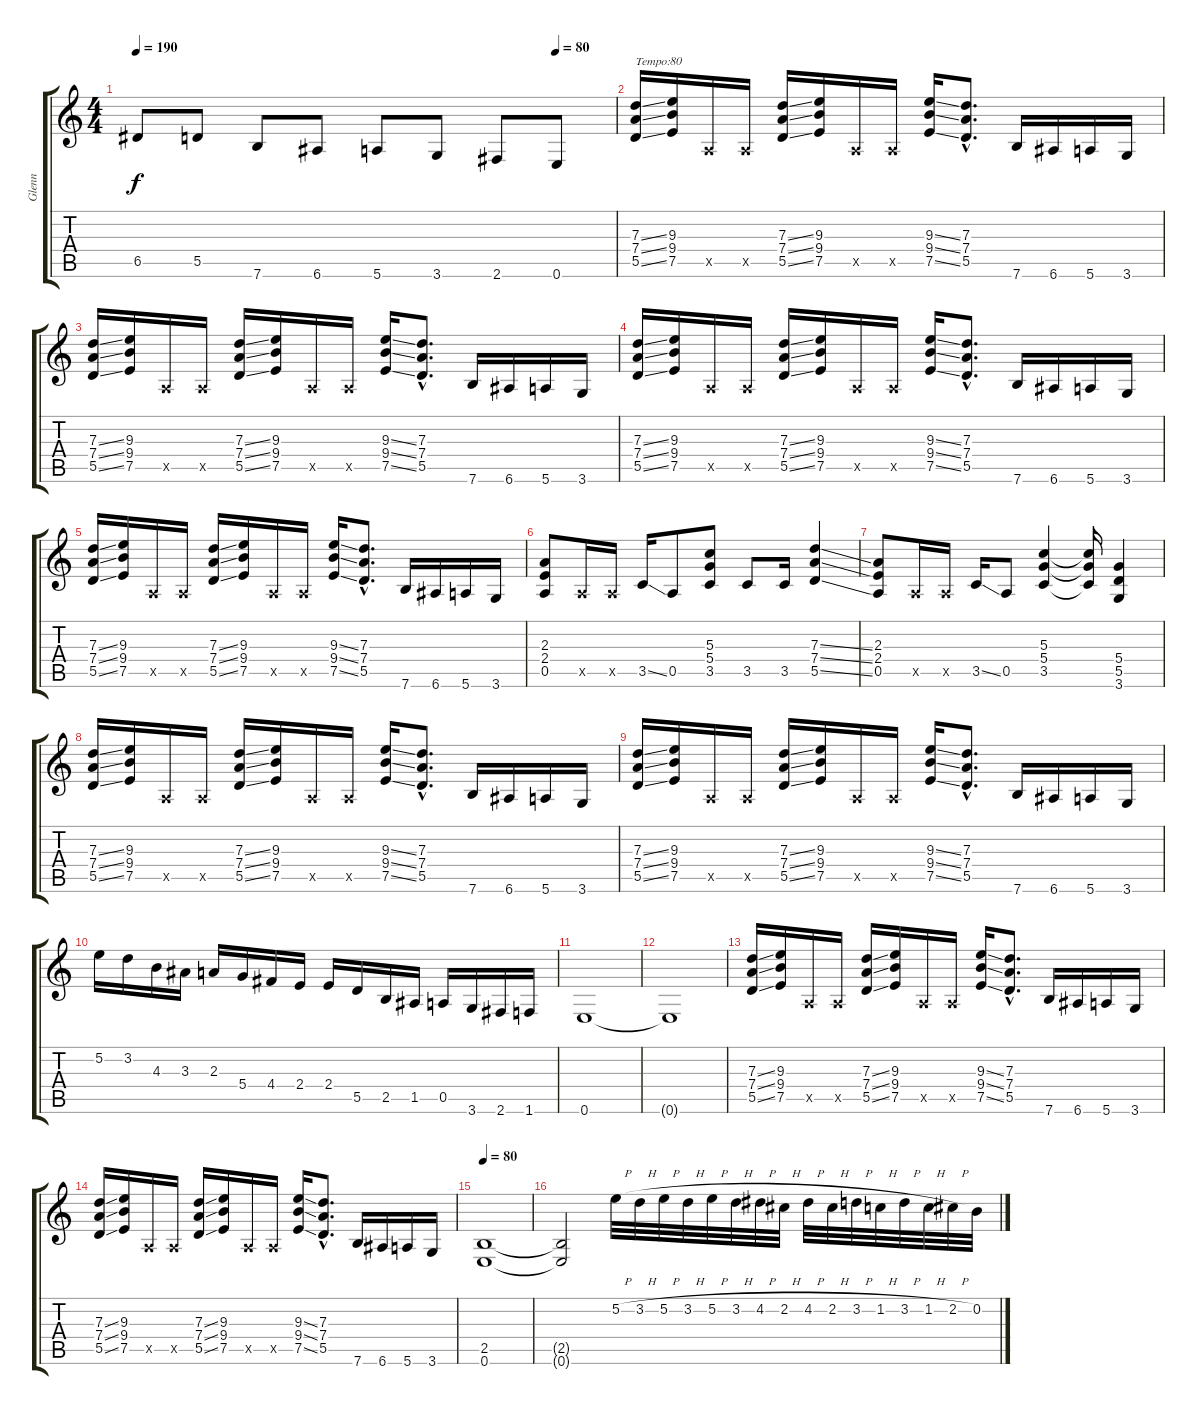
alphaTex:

\track ("Glenn" "Glenn") {instrument distortionguitar}
\staff {score tabs}
\tuning (E4 B3 G3 D3 A2 E2) {hide}
\ts (4 4)
\tempo 190
\tempo (80 0.875)
\clef g2
\ks c
6.5.8{dy f} 5.5.8 7.6.8 6.6.8 5.6.8 3.6.8 2.6.8 0.6.8 |
(7.3{ss} 7.4{ss} 5.5{ss}).16{txt "Tempo:80" instrument overdrivenguitar} (9.3 9.4 7.5).16 0.5{x}.16 0.5{x}.16 (7.3{ss} 7.4{ss} 5.5{ss}).16 (9.3 9.4 7.5).16 0.5{x}.16 0.5{x}.16 (9.3{ss} 9.4{ss} 7.5{ss}).16 (7.3{hac} 7.4{hac} 5.5{hac}).8{d} 7.6.16 6.6.16 5.6.16 3.6.16 |
(7.3{ss} 7.4{ss} 5.5{ss}).16 (9.3 9.4 7.5).16 0.5{x}.16 0.5{x}.16 (7.3{ss} 7.4{ss} 5.5{ss}).16 (9.3 9.4 7.5).16 0.5{x}.16 0.5{x}.16 (9.3{ss} 9.4{ss} 7.5{ss}).16 (7.3{hac} 7.4{hac} 5.5{hac}).8{d} 7.6.16 6.6.16 5.6.16 3.6.16 |
(7.3{ss} 7.4{ss} 5.5{ss}).16 (9.3 9.4 7.5).16 0.5{x}.16 0.5{x}.16 (7.3{ss} 7.4{ss} 5.5{ss}).16 (9.3 9.4 7.5).16 0.5{x}.16 0.5{x}.16 (9.3{ss} 9.4{ss} 7.5{ss}).16 (7.3{hac} 7.4{hac} 5.5{hac}).8{d} 7.6.16 6.6.16 5.6.16 3.6.16 |
(7.3{ss} 7.4{ss} 5.5{ss}).16 (9.3 9.4 7.5).16 0.5{x}.16 0.5{x}.16 (7.3{ss} 7.4{ss} 5.5{ss}).16 (9.3 9.4 7.5).16 0.5{x}.16 0.5{x}.16 (9.3{ss} 9.4{ss} 7.5{ss}).16 (7.3{hac} 7.4{hac} 5.5{hac}).8{d} 7.6.16 6.6.16 5.6.16 3.6.16 |
(2.3 2.4 0.5).8 0.5{x}.16 0.5{x}.16 3.5{ss}.16 0.5.8 (5.3 5.4 3.5).8 3.5.8 3.5.16 (7.3{ss} 7.4{ss} 5.5{ss}).4 |
(2.3 2.4 0.5).8 0.5{x}.16 0.5{x}.16 3.5{ss}.16 0.5.8 (5.3 5.4 3.5).4 (5.3{t} 5.4{t} 3.5{t}).16 (5.4 5.5 3.6).4 |
(7.3{ss} 7.4{ss} 5.5{ss}).16 (9.3 9.4 7.5).16 0.5{x}.16 0.5{x}.16 (7.3{ss} 7.4{ss} 5.5{ss}).16 (9.3 9.4 7.5).16 0.5{x}.16 0.5{x}.16 (9.3{ss} 9.4{ss} 7.5{ss}).16 (7.3{hac} 7.4{hac} 5.5{hac}).8{d} 7.6.16 6.6.16 5.6.16 3.6.16 |
(7.3{ss} 7.4{ss} 5.5{ss}).16 (9.3 9.4 7.5).16 0.5{x}.16 0.5{x}.16 (7.3{ss} 7.4{ss} 5.5{ss}).16 (9.3 9.4 7.5).16 0.5{x}.16 0.5{x}.16 (9.3{ss} 9.4{ss} 7.5{ss}).16 (7.3{hac} 7.4{hac} 5.5{hac}).8{d} 7.6.16 6.6.16 5.6.16 3.6.16 |
5.2.16 3.2.16 4.3.16 3.3.16 2.3.16 5.4.16 4.4.16 2.4.16 2.4.16 5.5.16 2.5.16 1.5.16 0.5.16 3.6.16 2.6.16 1.6.16 |
0.6.1 |
0.6{t}.1 |
(7.3{ss} 7.4{ss} 5.5{ss}).16 (9.3 9.4 7.5).16 0.5{x}.16 0.5{x}.16 (7.3{ss} 7.4{ss} 5.5{ss}).16 (9.3 9.4 7.5).16 0.5{x}.16 0.5{x}.16 (9.3{ss} 9.4{ss} 7.5{ss}).16 (7.3{hac} 7.4{hac} 5.5{hac}).8{d} 7.6.16 6.6.16 5.6.16 3.6.16 |
(7.3{ss} 7.4{ss} 5.5{ss}).16 (9.3 9.4 7.5).16 0.5{x}.16 0.5{x}.16 (7.3{ss} 7.4{ss} 5.5{ss}).16 (9.3 9.4 7.5).16 0.5{x}.16 0.5{x}.16 (9.3{ss} 9.4{ss} 7.5{ss}).16 (7.3{hac} 7.4{hac} 5.5{hac}).8{d} 7.6.16 6.6.16 5.6.16 3.6.16 |
\tempo 80
(2.5 0.6).1 |
(2.5{t} 0.6{t}).2 5.2{h}.32 3.2{h}.32 5.2{h}.32 3.2{h}.32 5.2{h}.32 3.2{h}.32 4.2{h}.32 2.2{h}.32 4.2{h}.32 2.2{h}.32 3.2{h}.32 1.2{h}.32 3.2{h}.32 1.2{h}.32 2.2{h}.32 0.2.32
